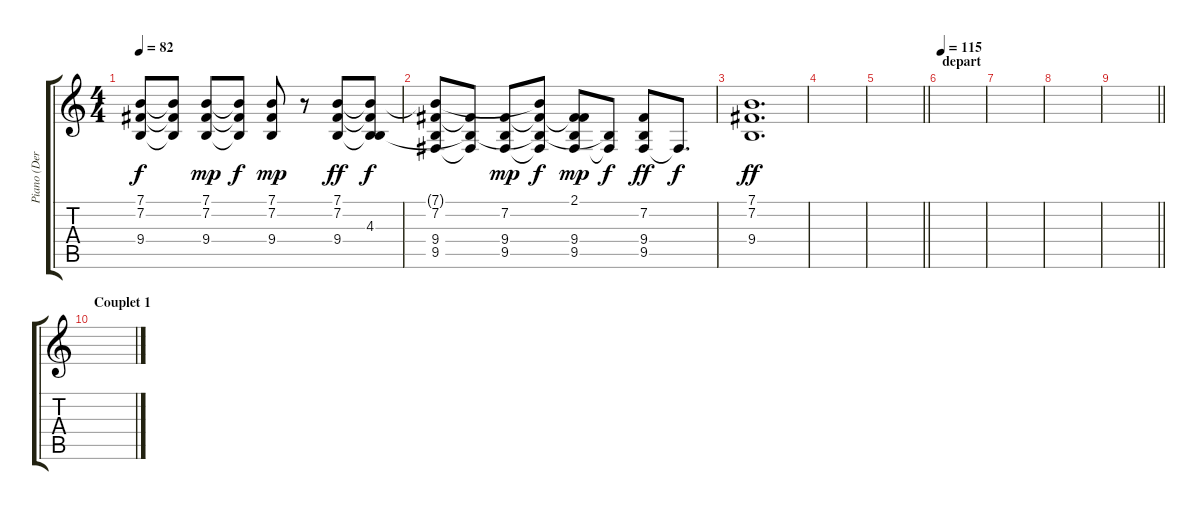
\track ("Piano (Deryck)" "Piano (Der") {instrument acousticgrandpiano}
\staff {score tabs}
\tuning (E4 B3 G3 D3 A2 E2) {hide}
\ts (4 4)
\tempo 82
\clef g2
\ks c
(7.1 7.2 9.4).8{dy f balance 13} (7.1{t} 7.2{t} 9.4{t}).8 (7.1 7.2 9.4).8{dy mp balance 13} (7.1{t} 7.2{t} 9.4{t}).8{dy f} (7.1 7.2 9.4).8{dy mp balance 13} r.8{balance 13} (7.1 7.2 9.4).8{dy ff} (7.1{t} 7.2{t} 4.3{t} 9.4{t}).8{dy f} |
(7.1{t} 7.2 9.4 9.5).8 (7.2{t} 4.3{t} 9.5{t}).8 (7.2 9.4 9.5).8{dy mp} (7.1{t} 7.2{t} 4.3{t} 9.5{t}).8{dy f} (2.1 7.2{t} 9.4 9.5).8{dy mp} (4.3{t} 9.5{t}).8{dy f} (7.2 9.4 9.5).8{dy ff} 9.5{t}.8{d dy f} |
(7.1 7.2 9.4).1{d dy ff} |
|
\barLineRight lightlight
|
\section ("" "depart")
\tempo 120
\tempo 115
|
|
|
\barLineRight lightlight
|
\section ("" "Couplet 1")
